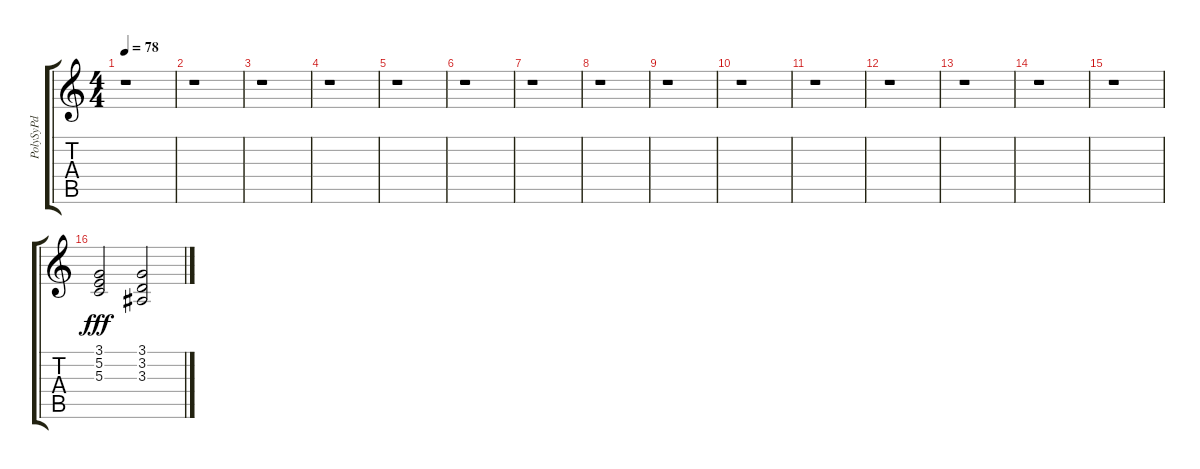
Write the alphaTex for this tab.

\track ("PolySyPd" "PolySyPd") {instrument pad3polysynth}
\staff {score tabs}
\tuning (E4 B3 G3 D3 A2 E2) {hide}
\ts (4 4)
\tempo 78
\clef g2
\ks c
r.1{dy fff} |
r.1 |
r.1 |
r.1 |
r.1 |
r.1 |
r.1 |
r.1 |
r.1 |
r.1 |
r.1 |
r.1 |
r.1 |
r.1 |
r.1 |
(3.1 5.2 5.3).2 (3.1 3.2 3.3).2
